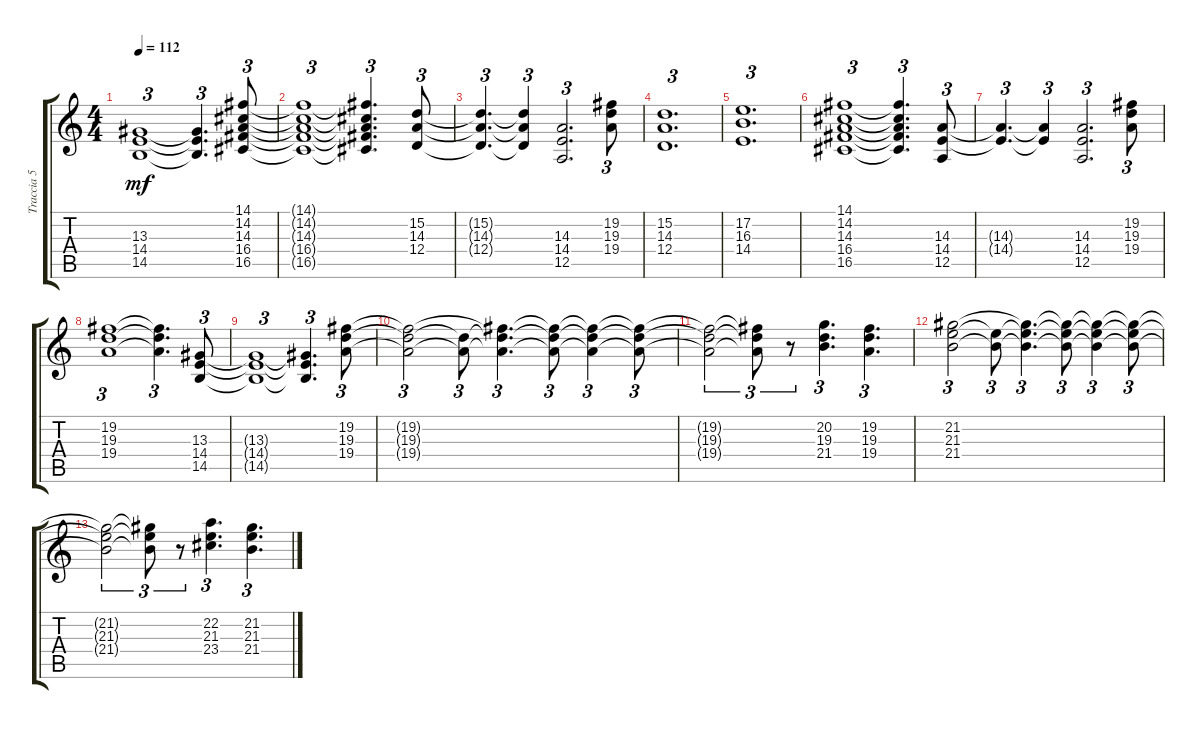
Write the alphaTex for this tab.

\track ("Traccia 5" "Traccia 5") {instrument pad7halo}
\staff {score tabs}
\tuning (E4 B3 G3 D3 A2 E2) {hide}
\ts (4 4)
\tempo 112
\clef g2
\ks c
(13.3{t} 14.4{t} 14.5{t}).1{tu (3 2) dy mf} (13.3{t} 14.4{t} 14.5{t}).4{d tu (3 2)} (14.1 14.2 14.3 16.4 16.5).8{tu (3 2)} |
(14.1{t} 14.2{t} 14.3{t} 16.4{t} 16.5{t}).1{tu (3 2)} (14.1{t} 14.2{t} 14.3{t} 16.4{t} 16.5{t}).4{d tu (3 2)} (15.2 14.3 12.4).8{tu (3 2)} |
(15.2{t} 14.3{t} 12.4{t}).4{d tu (3 2)} (15.2{t} 14.3{t} 12.4{t}).4{tu (3 2)} (14.3 14.4 12.5).2{d tu (3 2)} (19.2 19.3 19.4).8{tu (3 2)} |
(15.2 14.3 12.4).1{d tu (3 2)} |
(17.2 16.3 14.4).1{d tu (3 2)} |
(14.1 14.2 14.3 16.4 16.5).1{tu (3 2)} (14.1{t} 14.2{t} 14.3{t} 16.4{t} 16.5{t}).4{d tu (3 2)} (14.3 14.4 12.5).8{tu (3 2)} |
(14.3{t} 14.4{t}).4{d tu (3 2)} (14.3{t} 14.4{t}).4{tu (3 2)} (14.3 14.4 12.5).2{d tu (3 2)} (19.2 19.3 19.4).8{tu (3 2)} |
(19.2 19.3 19.4).1{tu (3 2)} (19.2{t} 19.3{t} 19.4{t}).4{d tu (3 2)} (13.3 14.4 14.5).8{tu (3 2)} |
(13.3{t} 14.4{t} 14.5{t}).1{tu (3 2)} (13.3{t} 14.4{t} 14.5{t}).4{d tu (3 2)} (19.2 19.3 19.4).8{tu (3 2)} |
(19.2{t} 19.3{t} 19.4{t}).2{tu (3 2)} (19.3{t} 19.4{t}).8{tu (3 2)} (19.2{t} 19.3{t} 19.4{t}).4{d tu (3 2)} (19.2{t} 19.3{t} 19.4{t}).8{tu (3 2)} (19.2{t} 19.3{t} 19.4{t}).4{tu (3 2)} (19.2{t} 19.3{t} 19.4{t}).8{tu (3 2)} |
(19.2{t} 19.3{t} 19.4{t}).2{tu (3 2)} (19.2{t} 19.3{t} 19.4{t}).8{tu (3 2)} r.8{tu (3 2)} (20.2 19.3 21.4).4{d tu (3 2)} (19.2 19.3 19.4).4{d tu (3 2)} |
(21.2 21.3 21.4).2{tu (3 2)} (21.3{t} 21.4{t}).8{tu (3 2)} (21.2{t} 21.3{t} 21.4{t}).4{d tu (3 2)} (21.2{t} 21.3{t} 21.4{t}).8{tu (3 2)} (21.2{t} 21.3{t} 21.4{t}).4{tu (3 2)} (21.2{t} 21.3{t} 21.4{t}).8{tu (3 2)} |
(21.2{t} 21.3{t} 21.4{t}).2{tu (3 2)} (21.2{t} 21.3{t} 21.4{t}).8{tu (3 2)} r.8{tu (3 2)} (22.2 21.3 23.4).4{d tu (3 2)} (21.2 21.3 21.4).4{d tu (3 2)}
